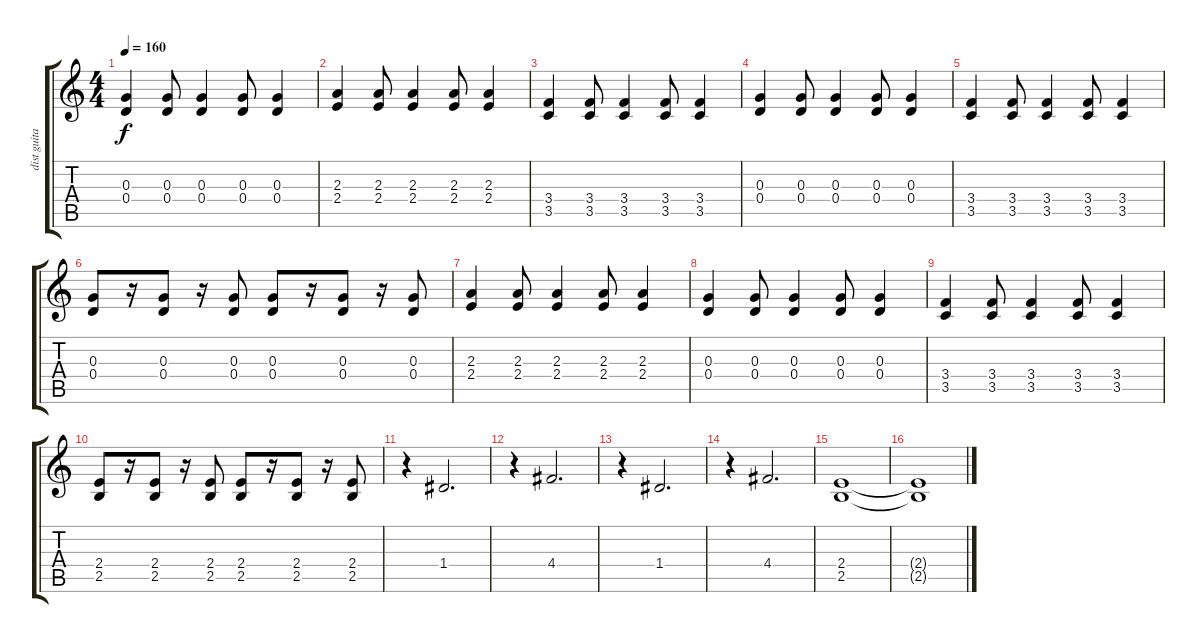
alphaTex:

\track ("dist guitar" "dist guita") {instrument distortionguitar}
\staff {score tabs}
\tuning (E4 B3 G3 D3 A2 E2) {hide}
\ts (4 4)
\tempo 160
\clef g2
\ks c
(0.3 0.4).4{dy f} (0.3 0.4).8 (0.3 0.4).4 (0.3 0.4).8 (0.3 0.4).4 |
(2.3 2.4).4 (2.3 2.4).8 (2.3 2.4).4 (2.3 2.4).8 (2.3 2.4).4 |
(3.4 3.5).4 (3.4 3.5).8 (3.4 3.5).4 (3.4 3.5).8 (3.4 3.5).4 |
(0.3 0.4).4 (0.3 0.4).8 (0.3 0.4).4 (0.3 0.4).8 (0.3 0.4).4 |
(3.4 3.5).4 (3.4 3.5).8 (3.4 3.5).4 (3.4 3.5).8 (3.4 3.5).4 |
(0.3 0.4).8 r.16 (0.3 0.4).8 r.16 (0.3 0.4).8 (0.3 0.4).8 r.16 (0.3 0.4).8 r.16 (0.3 0.4).8 |
(2.3 2.4).4 (2.3 2.4).8 (2.3 2.4).4 (2.3 2.4).8 (2.3 2.4).4 |
(0.3 0.4).4 (0.3 0.4).8 (0.3 0.4).4 (0.3 0.4).8 (0.3 0.4).4 |
(3.4 3.5).4 (3.4 3.5).8 (3.4 3.5).4 (3.4 3.5).8 (3.4 3.5).4 |
(2.4 2.5).8 r.16 (2.4 2.5).8 r.16 (2.4 2.5).8 (2.4 2.5).8 r.16 (2.4 2.5).8 r.16 (2.4 2.5).8 |
r.4 1.4.2{d volume 12 balance 12 instrument distortionguitar} |
r.4 4.4.2{d} |
r.4 1.4.2{d} |
r.4 4.4.2{d} |
(2.4 2.5).1 |
(2.4{t} 2.5{t}).1
